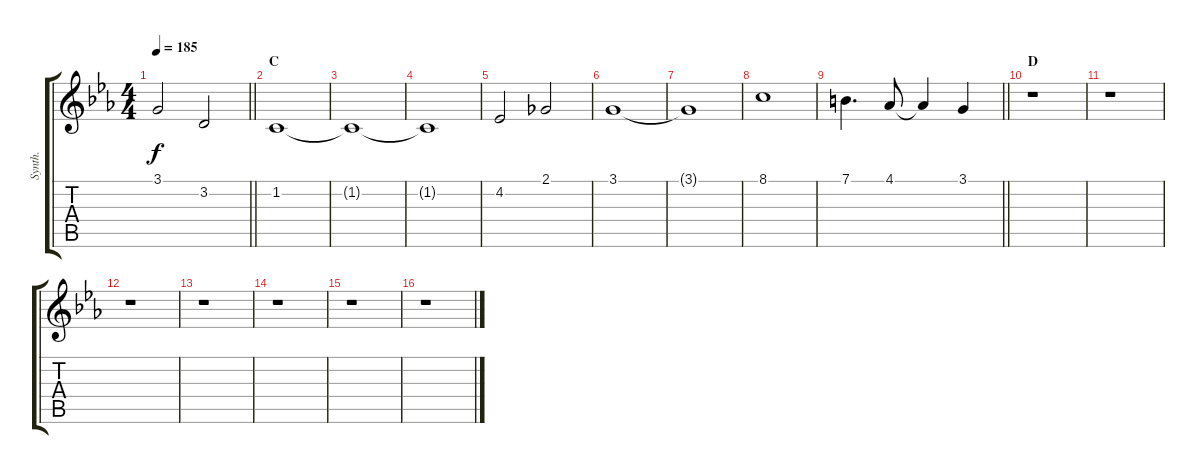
\track ("Synth." "Synth.") {instrument lead2sawtooth}
\staff {score tabs}
\tuning (E4 B3 G3 D3 A2 E2) {hide}
\ts (4 4)
\tempo 185
\clef g2
\barLineRight lightlight
\ks eb
3.1.2{dy f} 3.2.2 |
\section ("" "C")
1.2.1 |
1.2{t}.1 |
1.2{t}.1 |
4.2.2 2.1.2 |
3.1.1 |
3.1{t}.1 |
8.1.1 |
\barLineRight lightlight
7.1.4{d} 4.1.8 4.1{t}.4 3.1.4 |
\section ("" "D")
r.1 |
r.1 |
r.1 |
r.1 |
r.1 |
r.1 |
r.1
